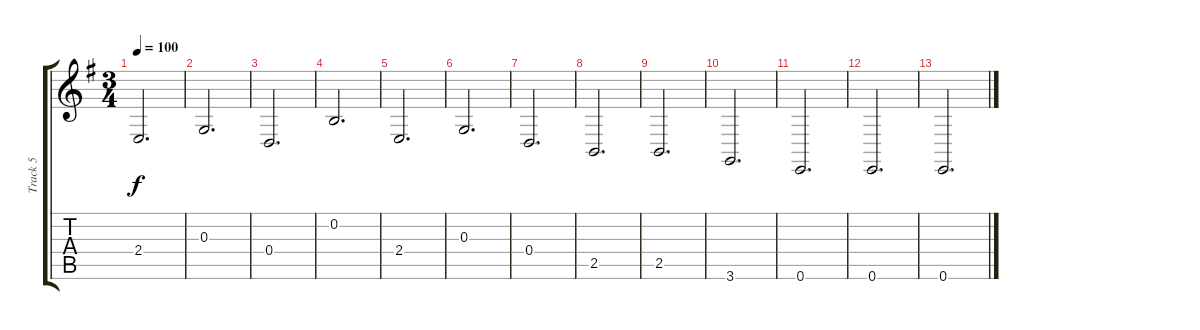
\track ("Track 5" "Track 5") {instrument synthvoice}
\staff {score tabs}
\tuning (E4 B3 G3 D3 A2 E2) {hide}
\ts (3 4)
\tempo 100
\clef g2
\ks g
2.4.2{d dy f} |
0.3.2{d} |
0.4.2{d} |
0.2.2{d} |
2.4.2{d} |
0.3.2{d} |
0.4.2{d} |
2.5.2{d} |
2.5.2{d} |
3.6.2{d} |
0.6.2{d} |
0.6.2{d} |
0.6.2{d}
